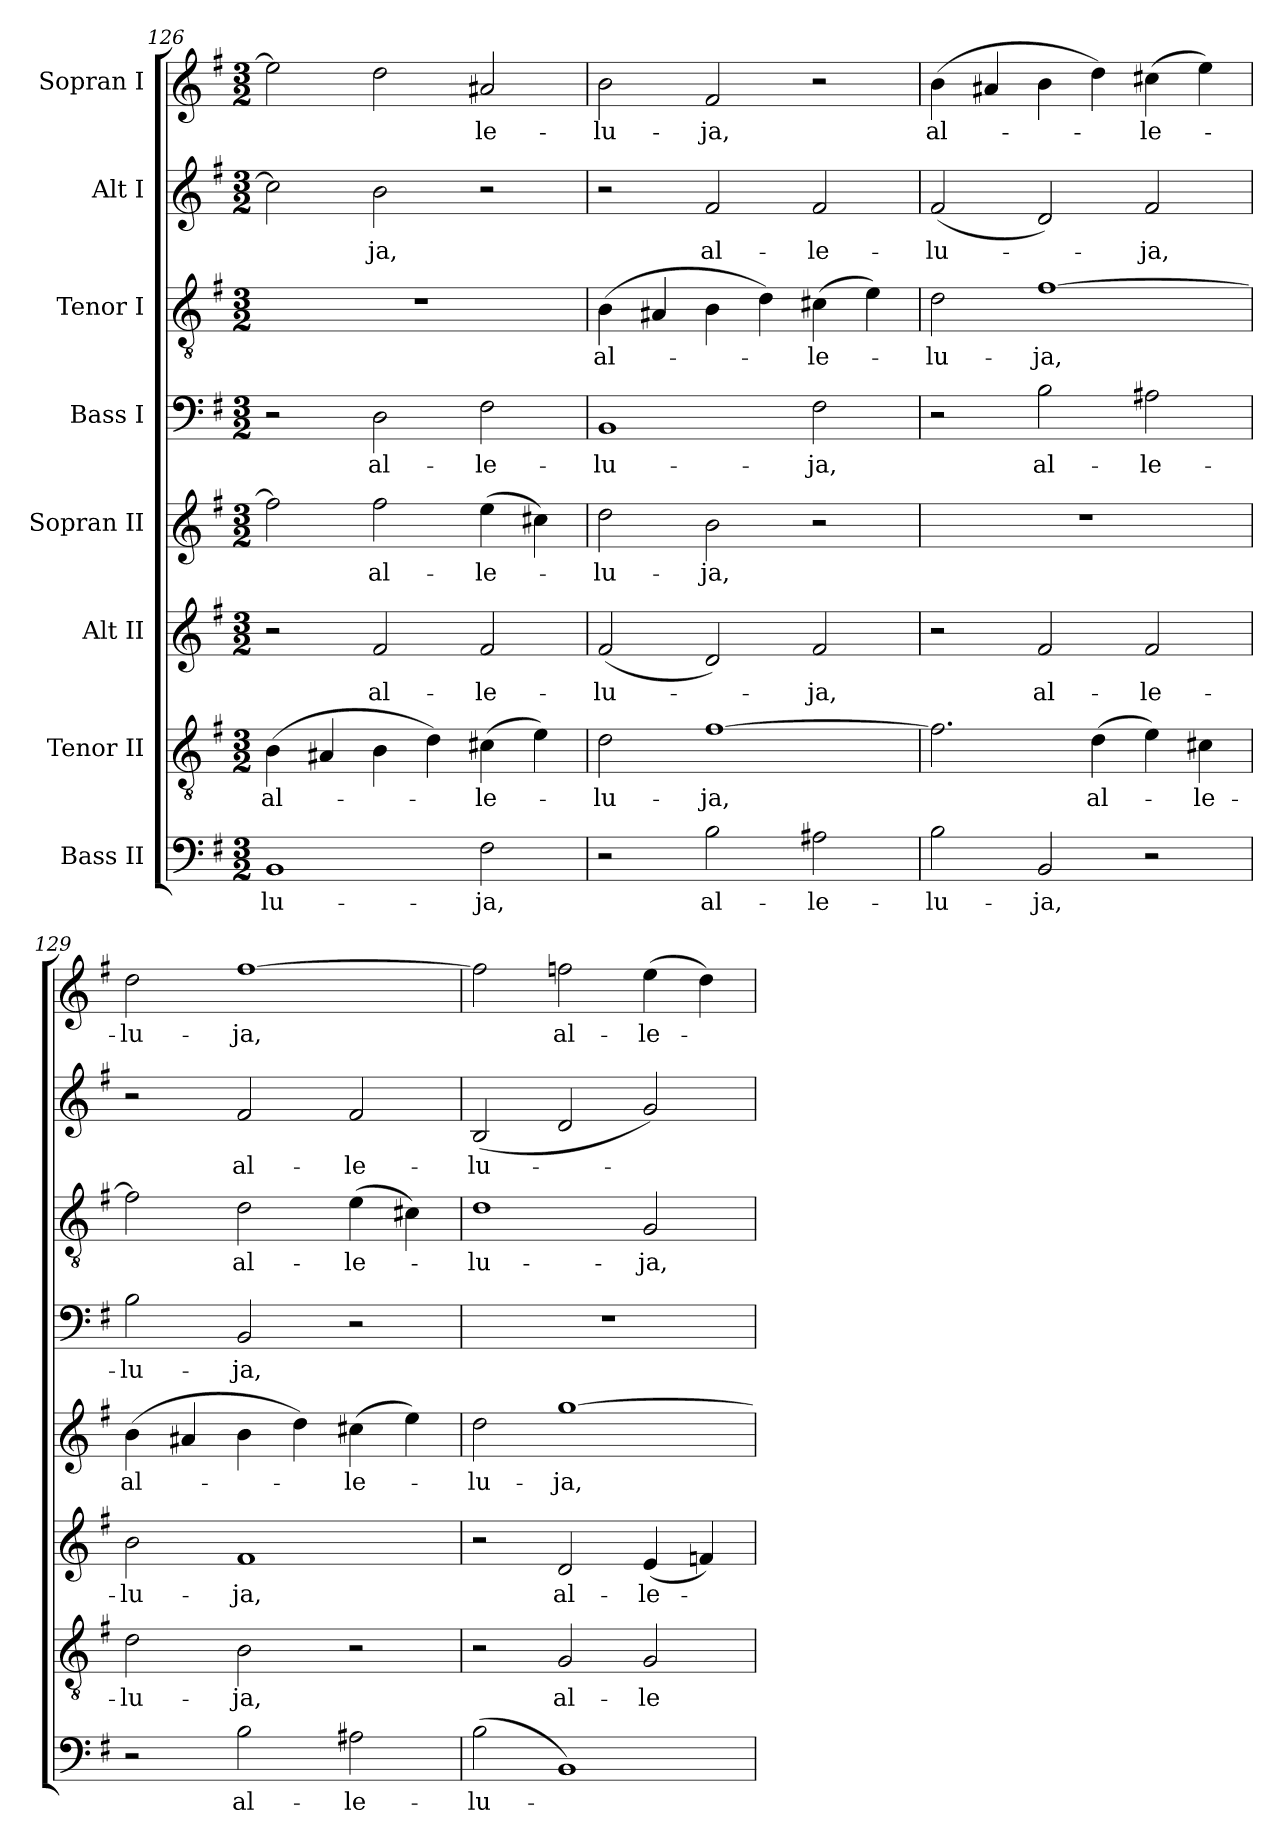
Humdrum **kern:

**kern	**text	**kern	**text	**kern	**text	**kern	**text	**kern	**text	**kern	**text	**kern	**text	**kern	**text
*part8	*part8	*part7	*part7	*part6	*part6	*part5	*part5	*part4	*part4	*part3	*part3	*part2	*part2	*part1	*part1
*staff8	*staff8	*staff7	*staff7	*staff6	*staff6	*staff5	*staff5	*staff4	*staff4	*staff3	*staff3	*staff2	*staff2	*staff1	*staff1
*I"Bass II	*	*I"Tenor II	*	*I"Alt II	*	*I"Sopran II	*	*I"Bass I	*	*I"Tenor I	*	*I"Alt I	*	*I"Sopran I	*
*clefF4	*	*clefGv2	*	*clefG2	*	*clefG2	*	*clefF4	*	*clefGv2	*	*clefG2	*	*clefG2	*
*k[f#]	*	*k[f#]	*	*k[f#]	*	*k[f#]	*	*k[f#]	*	*k[f#]	*	*k[f#]	*	*k[f#]	*
*G:	*	*G:	*	*G:	*	*G:	*	*G:	*	*G:	*	*G:	*	*G:	*
*M3/2	*	*M3/2	*	*M3/2	*	*M3/2	*	*M3/2	*	*M3/2	*	*M3/2	*	*M3/2	*
=126	=126	=126	=126	=126	=126	=126	=126	=126	=126	=126	=126	=126	=126	=126	=126
1BB	-lu-	(>4B\	al-	2r	.	2ff#\]	.	2r	.	1.r	.	2cc#\]	.	2ee\]	.
.	.	4A#X/	.	.	.	.	.	.	.	.	.	.	.	.	.
.	.	4B\	.	2f#/	al-	2ff#\	al-	2D\	al-	.	.	2b\	-ja,	2dd\	.
.	.	4d\)	.	.	.	.	.	.	.	.	.	.	.	.	.
2F#\	-ja,	(>4c#X\	-le-	2f#/	-le-	(>4ee\	-le-	2F#\	-le-	.	.	2r	.	2a#X/	-le-
.	.	4e\)	.	.	.	4cc#X\)	.	.	.	.	.	.	.	.	.
!!LO:PB:g=z
=127	=127	=127	=127	=127	=127	=127	=127	=127	=127	=127	=127	=127	=127	=127	=127
2r	.	2d\	-lu-	(2f#/	-lu-	2dd\	-lu-	1BB	-lu-	(>4B\	al-	2r	.	2b\	-lu-
.	.	.	.	.	.	.	.	.	.	4A#X/	.	.	.	.	.
2B\	al-	[1f#	-ja,	2d/)	.	2b\	-ja,	.	.	4B\	.	2f#/	al-	2f#/	-ja,
.	.	.	.	.	.	.	.	.	.	4d\)	.	.	.	.	.
2A#X\	-le-	.	.	2f#/	-ja,	2r	.	2F#\	-ja,	(>4c#X\	-le-	2f#/	-le-	2r	.
.	.	.	.	.	.	.	.	.	.	4e\)	.	.	.	.	.
=128	=128	=128	=128	=128	=128	=128	=128	=128	=128	=128	=128	=128	=128	=128	=128
2B\	-lu-	2.f#\]	.	2r	.	1.r	.	2r	.	2d\	-lu-	(2f#/	-lu-	(>4b\	al-
.	.	.	.	.	.	.	.	.	.	.	.	.	.	4a#X/	.
2BB/	-ja,	.	.	2f#/	al-	.	.	2B\	al-	[1f#	-ja,	2d/)	.	4b\	.
.	.	(>4d\	al-	.	.	.	.	.	.	.	.	.	.	4dd\)	.
2r	.	4e\)	.	2f#/	-le-	.	.	2A#X\	-le-	.	.	2f#/	-ja,	(>4cc#X\	-le-
.	.	4c#X\	-le-	.	.	.	.	.	.	.	.	.	.	4ee\)	.
=129	=129	=129	=129	=129	=129	=129	=129	=129	=129	=129	=129	=129	=129	=129	=129
2r	.	2d\	-lu-	2b\	-lu-	(>4b\	al-	2B\	-lu-	2f#\]	.	2r	.	2dd\	-lu-
.	.	.	.	.	.	4a#X/	.	.	.	.	.	.	.	.	.
2B\	al-	2B\	-ja,	1f#	-ja,	4b\	.	2BB/	-ja,	2d\	al-	2f#/	al-	[1ff#	-ja,
.	.	.	.	.	.	4dd\)	.	.	.	.	.	.	.	.	.
2A#X\	-le-	2r	.	.	.	(>4cc#X\	-le-	2r	.	(>4e\	-le-	2f#/	-le-	.	.
.	.	.	.	.	.	4ee\)	.	.	.	4c#X\)	.	.	.	.	.
=130	=130	=130	=130	=130	=130	=130	=130	=130	=130	=130	=130	=130	=130	=130	=130
(2B\	-lu-	2r	.	2r	.	2dd\	-lu-	1.r	.	1d	-lu-	(>2B/	-lu-	2ff#\]	.
1BB)	.	2G/	al-	2d/	al-	[1gg	-ja,	.	.	.	.	2d/	.	2ffn\	al-
.	.	2G/	-le-	(4e/	-le-	.	.	.	.	2G/	-ja,	2g/)	.	(>4ee\	-le-
.	.	.	.	4fn/)	.	.	.	.	.	.	.	.	.	4dd\)	.
=	=	=	=	=	=	=	=	=	=	=	=	=	=	=	=
*-	*-	*-	*-	*-	*-	*-	*-	*-	*-	*-	*-	*-	*-	*-	*-
